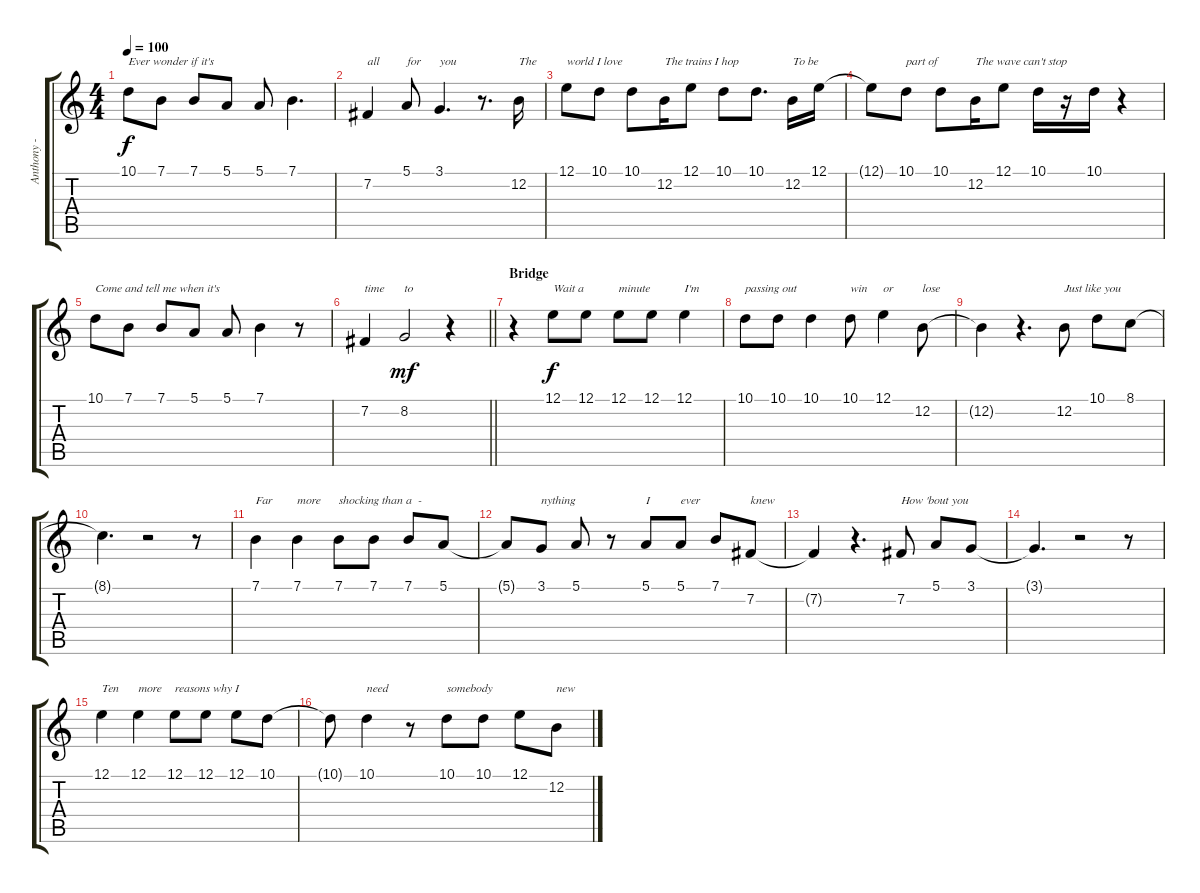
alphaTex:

\track ("Anthony - Vocals" "Anthony - ") {instrument trumpet}
\staff {score tabs}
\tuning (E4 B3 G3 D3 A2 E2) {hide}
\ts (4 4)
\tempo 100
\clef g2
\ks c
10.1.8{txt "Ever wonder if it's" dy f} 7.1.8 7.1.8 5.1.8 5.1.8 7.1.4{d} |
7.2.4{txt "all"} 5.1.8{txt "for"} 3.1.4{d txt "you"} r.8{d} 12.2.16{txt "The"} |
12.1.8{txt "world I love"} 10.1.8 10.1.8 12.2.16{txt "The trains I hop"} 12.1.8 10.1.8 10.1.8{d} 12.2.16{txt "To be"} 12.1.16 |
12.1{t}.8 10.1.8{txt "part of"} 10.1.8 12.2.16{txt "The wave can't stop"} 12.1.8 10.1.16 r.16 10.1.16 r.4 |
10.1.8{txt "Come and tell me when it's"} 7.1.8 7.1.8 5.1.8 5.1.8 7.1.4 r.8 |
\barLineRight lightlight
7.2.4{txt "time"} 8.2.2{txt "to" dy mf} r.4 |
\section ("" "Bridge")
r.4 12.1.8{txt "Wait a" dy f} 12.1.8 12.1.8{txt "minute"} 12.1.8 12.1.4{txt "I'm"} |
10.1.8{txt "passing out"} 10.1.8 10.1.4 10.1.8{txt "win"} 12.1.4{txt "or"} 12.2.8{txt "lose"} |
12.2{t}.4 r.4{d} 12.2.8{txt "Just like you"} 10.1.8 8.1.8 |
8.1{t}.4{d} r.2 r.8 |
7.1.4{txt "Far"} 7.1.4{txt "more"} 7.1.8{txt "shocking than a  -"} 7.1.8 7.1.8 5.1.8 |
5.1{t}.8 3.1.8{txt "nything"} 5.1.8 r.8 5.1.8{txt "I"} 5.1.8{txt "ever"} 7.1.8 7.2.8{txt "knew"} |
7.2{t}.4 r.4{d} 7.2.8{txt "How 'bout you"} 5.1.8 3.1.8 |
3.1{t}.4{d} r.2 r.8 |
12.1.4{txt "Ten"} 12.1.4{txt "more"} 12.1.8{txt "reasons why I"} 12.1.8 12.1.8 10.1.8 |
10.1{t}.8 10.1.4{txt "need"} r.8 10.1.8{txt "somebody"} 10.1.8 12.1.8 12.2.8{txt "new"}
